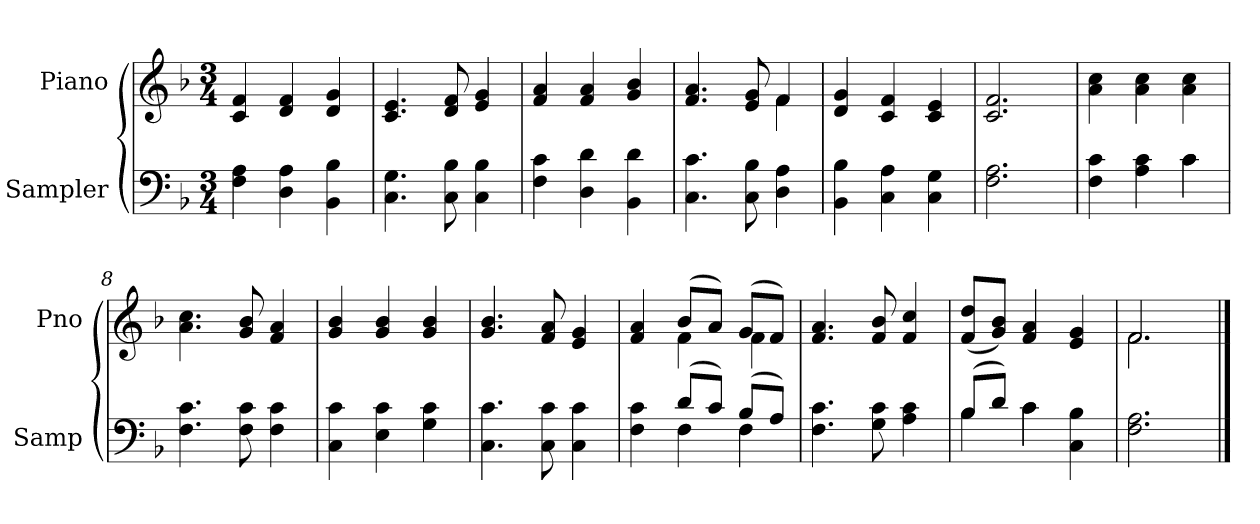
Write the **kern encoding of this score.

**kern	**kern
*part2	*part1
*staff2	*staff1
*I"Sampler	*I"Piano
*I'Samp	*I'Pno
*clefF4	*clefG2
*k[b-]	*k[b-]
*F:	*F:
*M3/4	*M3/4
=1	=1
4F 4A	4c 4f
4D 4A	4d 4f
4BB- 4B-	4d 4g
=2	=2
4.C 4.G	4.c 4.e
8C 8B-	8d 8f
4C 4B-	4e 4g
=3	=3
4F 4c	4f 4a
4D 4d	4f 4a
4BB- 4d	4g 4b-
=4	=4
*	*^
4.C 4.c	4.f 4.a	2ryy
8C 8B-	8e 8g	.
4D 4A	4f/	4f
*	*v	*v
=5	=5
4BB- 4B-	4d 4g
4C 4A	4c 4f
4C 4G	4c 4e
=6	=6
2.F 2.A	2.c 2.f
=7	=7
*^	*
4F 4c	2ryy	4a 4cc
4A 4c	.	4a 4cc
4c\	4c	4a 4cc
*v	*v	*
=8	=8
4.F 4.c	4.a 4.cc
8F 8c	8g 8b-
4F 4c	4f 4a
=9	=9
4C 4c	4g 4b-
4E 4c	4g 4b-
4G 4c	4g 4b-
=10	=10
4.C 4.c	4.g 4.b-
8C 8c	8f 8a
4C 4c	4e 4g
=11	=11
*^	*^
4F 4c	4ryy	4f 4a	4ryy
(8d/L	4F	(8b-/L	4f
8c/J)	.	8a/J)	.
(8B-/L	4F	(8g/L	4f
8A/J)	.	8f/J)	.
*v	*v	*	*
*	*v	*v
=12	=12
4.F 4.c	4.f 4.a
8G 8c	8f 8b-
4A 4c	4f 4cc
=13	=13
*^	*
(8B-/L	4B-	(8f/ 8dd/L
8d/J)	.	8g/ 8b-/J)
4c\	4c	4f 4a
4C 4B-	4ryy	4e 4g
*v	*v	*
=14	=14
*	*^
2.F 2.A	2.f/	2.f
*	*v	*v
==	==
*-	*-
